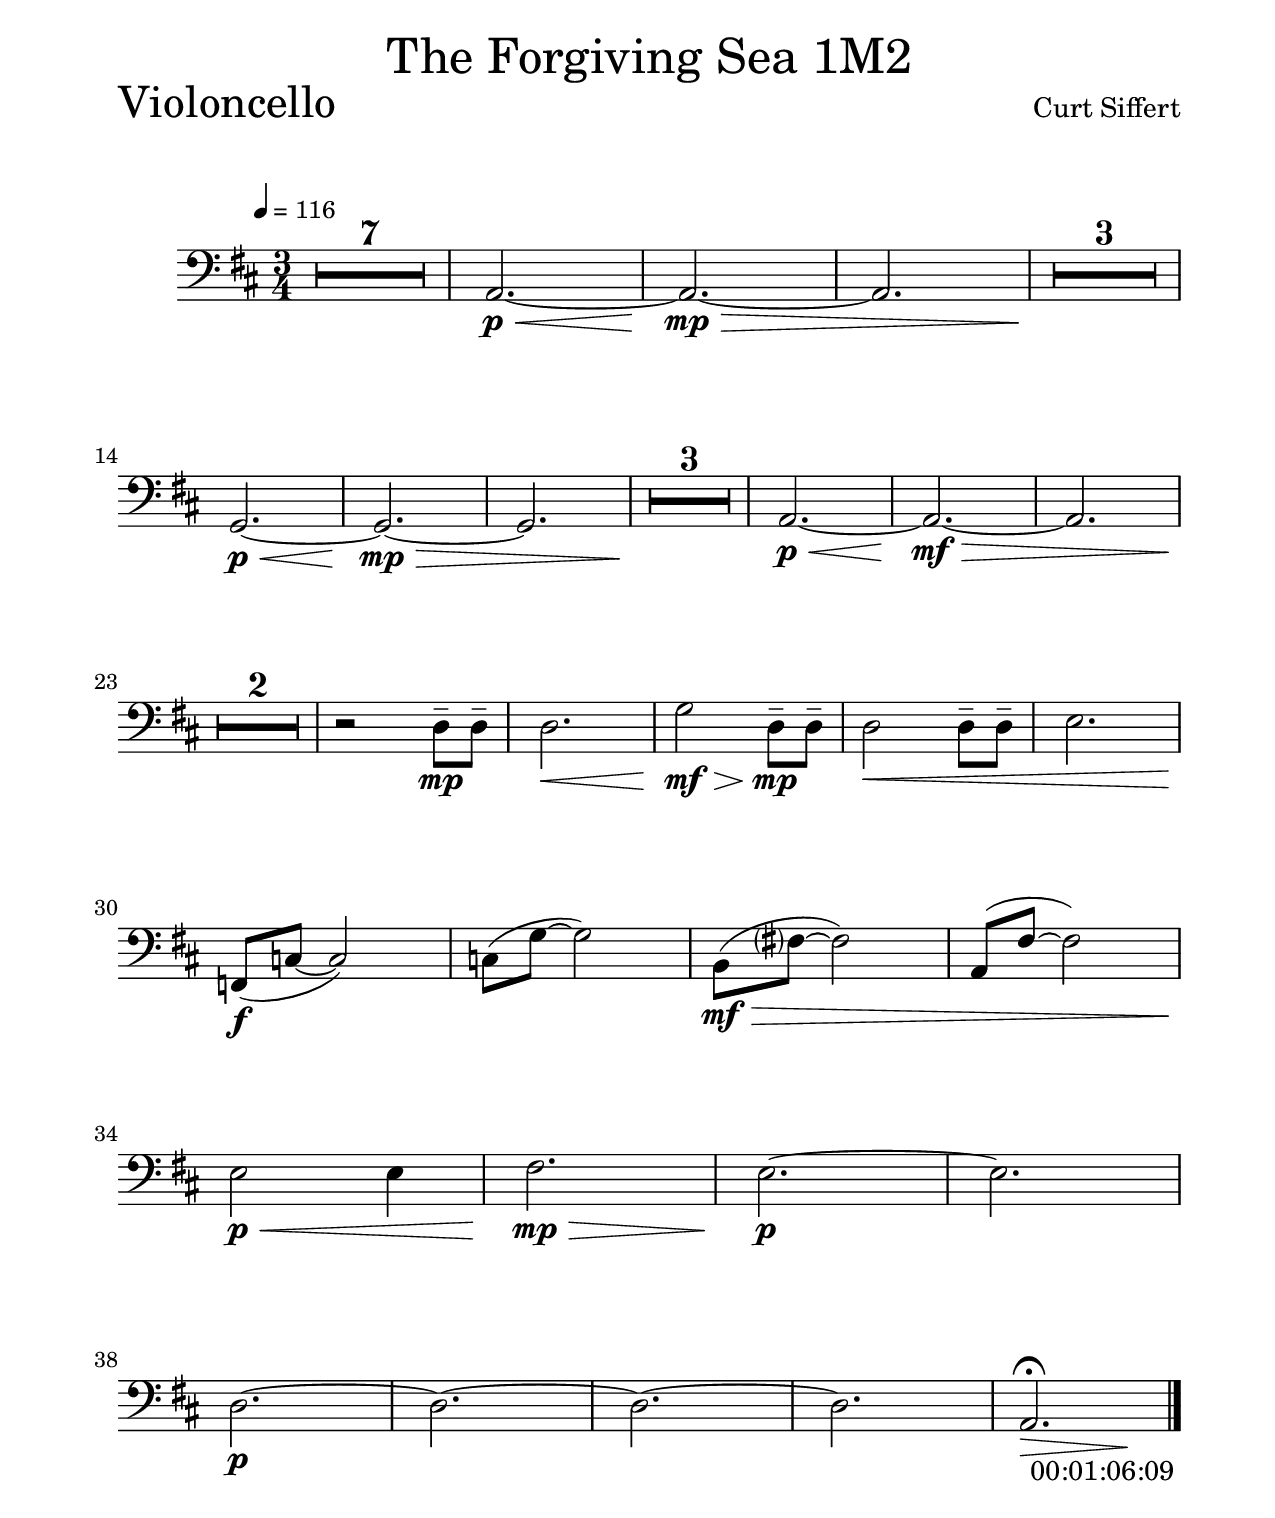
\version "2.16.0"
\include "english.ly"
\include "../lib/parts.ily"

\header {
  	instrument = \markup \larger \larger "Violoncello"
}

\version "2.24.0"
\include "english.ly"

celloNotes = \relative c {

	\time 3/4
	\key d \major
	\set tieWaitForNote = ##t
	\clef bass
	
	R2.*7
	
	a2.\p\<~
	a2.\mp\>~
	a2.
	
	R2.*3\!

	\tag #'part { \break }

	g2.\p\<~
	g2.\mp\>~
	g2.

	R2.*3\!

	a2.\p\<~
	a2.\mf\>~
	a2.

	\tag #'part { \break }
	
	R2.*2\!
	
	r2 d8--\mp d-- |
	d2.\<
	g2\mf\> d8--\mp d-- |
	d2\< d8-- d-- |
	e2.
	
	\tag #'part { \break }

	f,8\f( c'8 ~ c2) |
	c8(g'8 ~ g2) |
	b,8\mf\>(fs'?8 ~ fs2) |
	a,8(fs'8 ~ fs2) |

	\tag #'part { \break }
	
	e2\p\< e4
	fs2.\mp\>
	e2.\p ~ 
	e2.

	\tag #'part { \break }
	
	d2.\p ~
	d ~
	d ~
	d ~
	
	<< {a2.\fermata } {s4\> s4 s4\!} >>
		
	\bar "|."
	\tag #'part {
		\override Score.RehearsalMark.direction = #DOWN
		\override Score.RehearsalMark.self-alignment-X = #RIGHT  
		\override Score.RehearsalMark.font-size = #0
		\mark "00:01:06:09"			
	}
	
}



\relative c'' { 
	\everyPartScore
	\keepWithTag #'part \celloNotes	
}	
